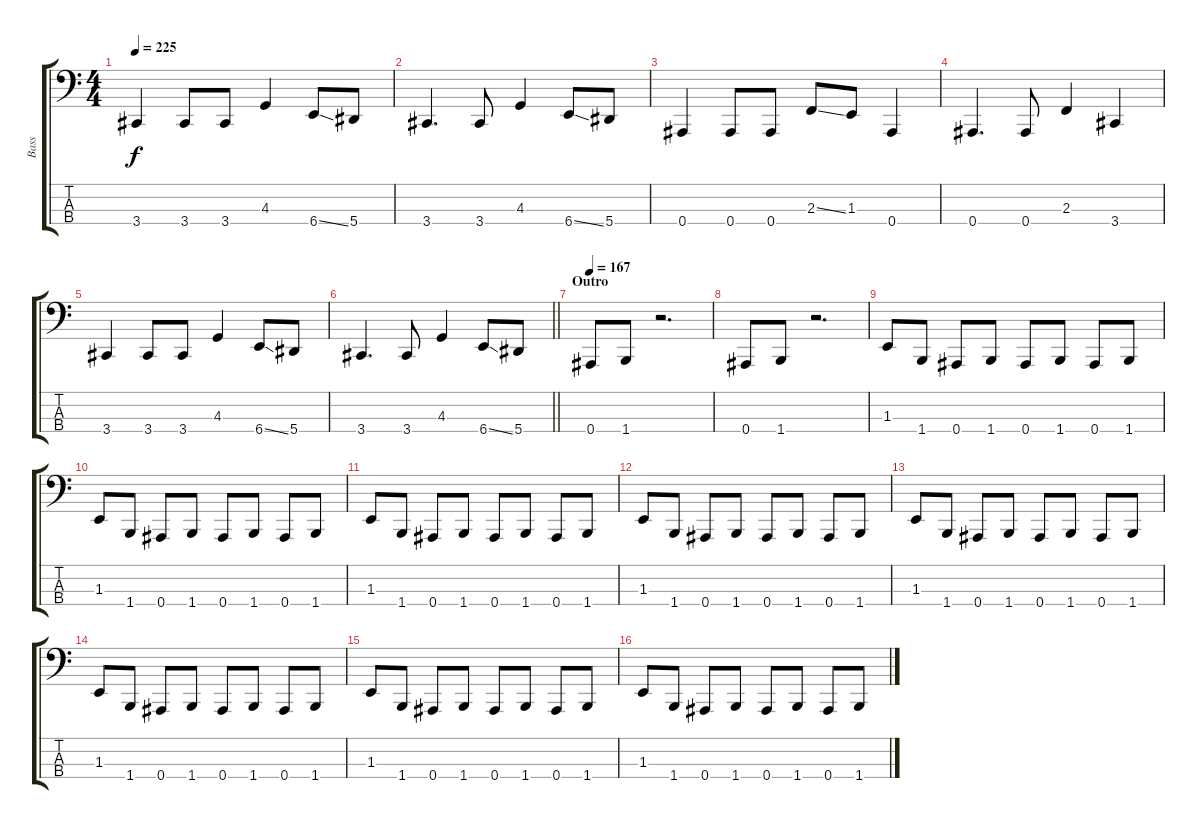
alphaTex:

\track ("Bass" "Bass") {instrument electricbassfinger}
\staff {score tabs}
\tuning (Db2 Ab1 Eb1 Bb0) {hide}
\ts (4 4)
\tempo 225
\clef f4
\ks c
3.4.4{dy f} 3.4.8 3.4.8 4.3.4 6.4{ss}.8 5.4.8 |
3.4.4{d} 3.4.8 4.3.4 6.4{ss}.8 5.4.8 |
0.4.4 0.4.8 0.4.8 2.3{ss}.8 1.3.8 0.4.4 |
0.4.4{d} 0.4.8 2.3.4 3.4.4 |
3.4.4 3.4.8 3.4.8 4.3.4 6.4{ss}.8 5.4.8 |
\barLineRight lightlight
3.4.4{d} 3.4.8 4.3.4 6.4{ss}.8 5.4.8 |
\section ("" "Outro")
\tempo 167
0.4.8 1.4.8 r.2{d} |
0.4.8 1.4.8 r.2{d} |
1.3.8 1.4.8 0.4.8 1.4.8 0.4.8 1.4.8 0.4.8 1.4.8 |
1.3.8 1.4.8 0.4.8 1.4.8 0.4.8 1.4.8 0.4.8 1.4.8 |
1.3.8 1.4.8 0.4.8 1.4.8 0.4.8 1.4.8 0.4.8 1.4.8 |
1.3.8 1.4.8 0.4.8 1.4.8 0.4.8 1.4.8 0.4.8 1.4.8 |
1.3.8 1.4.8 0.4.8 1.4.8 0.4.8 1.4.8 0.4.8 1.4.8 |
1.3.8 1.4.8 0.4.8 1.4.8 0.4.8 1.4.8 0.4.8 1.4.8 |
1.3.8 1.4.8 0.4.8 1.4.8 0.4.8 1.4.8 0.4.8 1.4.8 |
1.3.8 1.4.8 0.4.8 1.4.8 0.4.8 1.4.8 0.4.8 1.4.8
